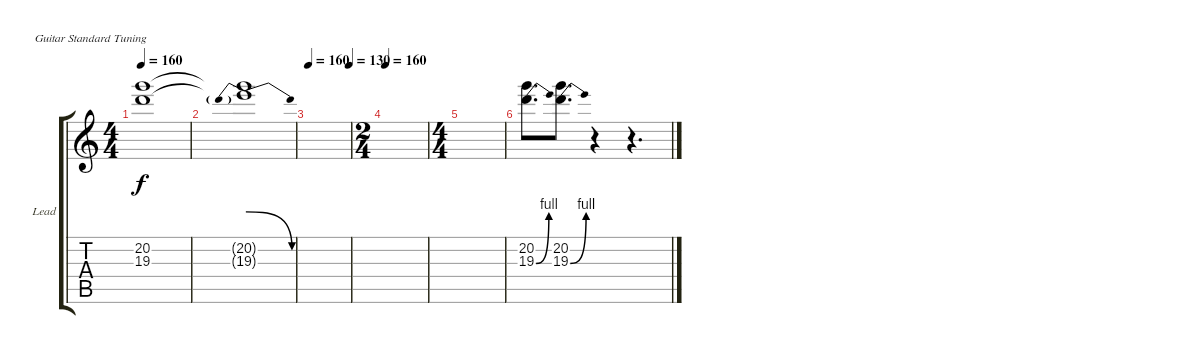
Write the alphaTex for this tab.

\bracketExtendMode groupsimilarinstruments
\firstSystemTrackNameOrientation horizontal
\otherSystemsTrackNameOrientation horizontal
\track ("Guitar Lead" "Lead") {instrument overdrivenguitar}
\staff {score tabs}
\tuning (E4 B3 G3 D3 A2 E2)
\ts (4 4)
\tempo 160
\clef g2
\ks c
(20.2{t} 19.3{t}).1{dy f} |
(20.2{t} 19.3{be (prebendrelease 0 4 60 0) t}).1 |
\tempo 160
\tempo (130 0.983957)
|
\ts (2 4)
\tempo 160
|
\ts (4 4)
|
(20.2 19.3{be (bend 0 0 60 4)}).8{d} (20.2 19.3{be (bend 0 0 60 4)}).8{d} r.4 r.4{d}
